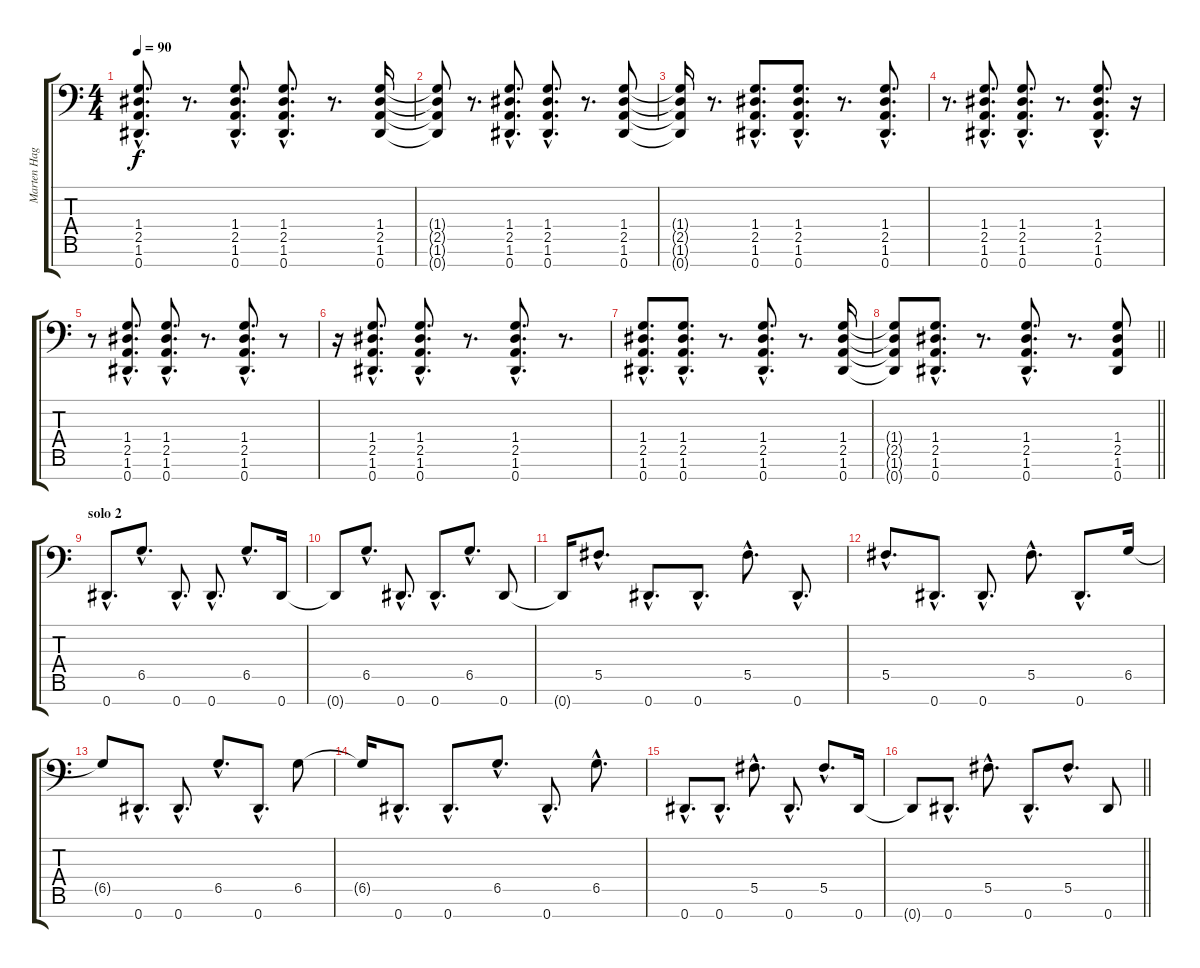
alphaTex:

\track ("Marten Hagström" "Marten Hag") {instrument distortionguitar}
\staff {score tabs}
\tuning (Ab3 E3 B2 Gb2 Db2 Ab1 Eb1) {hide}
\ts (4 4)
\section ("" "")
\tempo 90
\clef f4
\ks c
(1.4{hac} 2.5{hac} 1.6{hac} 0.7{hac}).8{d dy f} r.8{d} (1.4{hac} 2.5{hac} 1.6{hac} 0.7{hac}).8{d} (1.4{hac} 2.5{hac} 1.6{hac} 0.7{hac}).8{d} r.8{d} (1.4 2.5 1.6 0.7).16 |
(1.4{t} 2.5{t} 1.6{t} 0.7{t}).8 r.8{d} (1.4{hac} 2.5{hac} 1.6{hac} 0.7{hac}).8{d} (1.4{hac} 2.5{hac} 1.6{hac} 0.7{hac}).8{d} r.8{d} (1.4 2.5 1.6 0.7).8 |
(1.4{t} 2.5{t} 1.6{t} 0.7{t}).16 r.8{d} (1.4{hac} 2.5{hac} 1.6{hac} 0.7{hac}).8{d} (1.4{hac} 2.5{hac} 1.6{hac} 0.7{hac}).8{d} r.8{d} (1.4{hac} 2.5{hac} 1.6{hac} 0.7{hac}).8{d} |
r.8{d} (1.4{hac} 2.5{hac} 1.6{hac} 0.7{hac}).8{d} (1.4{hac} 2.5{hac} 1.6{hac} 0.7{hac}).8{d} r.8{d} (1.4{hac} 2.5{hac} 1.6{hac} 0.7{hac}).8{d} r.16 |
r.8 (1.4{hac} 2.5{hac} 1.6{hac} 0.7{hac}).8{d} (1.4{hac} 2.5{hac} 1.6{hac} 0.7{hac}).8{d} r.8{d} (1.4{hac} 2.5{hac} 1.6{hac} 0.7{hac}).8{d} r.8 |
r.16 (1.4{hac} 2.5{hac} 1.6{hac} 0.7{hac}).8{d} (1.4{hac} 2.5{hac} 1.6{hac} 0.7{hac}).8{d} r.8{d} (1.4{hac} 2.5{hac} 1.6{hac} 0.7{hac}).8{d} r.8{d} |
(1.4{hac} 2.5{hac} 1.6{hac} 0.7{hac}).8{d} (1.4{hac} 2.5{hac} 1.6{hac} 0.7{hac}).8{d} r.8{d} (1.4{hac} 2.5{hac} 1.6{hac} 0.7{hac}).8{d} r.8{d} (1.4 2.5 1.6 0.7).16 |
\barLineRight lightlight
(1.4{t} 2.5{t} 1.6{t} 0.7{t}).8 (1.4{hac} 2.5{hac} 1.6{hac} 0.7{hac}).8{d} r.8{d} (1.4{hac} 2.5{hac} 1.6{hac} 0.7{hac}).8{d} r.8{d} (1.4 2.5 1.6 0.7).8 |
\section ("" "solo 2")
0.7{hac}.8{d} 6.5{hac}.8{d} 0.7{hac}.8{d} 0.7{hac}.8{d} 6.5{hac}.8{d} 0.7.16 |
0.7{t}.8 6.5{hac}.8{d} 0.7{hac}.8{d} 0.7{hac}.8{d} 6.5{hac}.8{d} 0.7.8 |
0.7{t}.16 5.5{hac}.8{d} 0.7{hac}.8{d} 0.7{hac}.8{d} 5.5{hac}.8{d} 0.7{hac}.8{d} |
5.5{hac}.8{d} 0.7{hac}.8{d} 0.7{hac}.8{d} 5.5{hac}.8{d} 0.7{hac}.8{d} 6.5.16 |
6.5{t}.8 0.7{hac}.8{d} 0.7{hac}.8{d} 6.5{hac}.8{d} 0.7{hac}.8{d} 6.5.8 |
6.5{t}.16 0.7{hac}.8{d} 0.7{hac}.8{d} 6.5{hac}.8{d} 0.7{hac}.8{d} 6.5{hac}.8{d} |
0.7{hac}.8{d} 0.7{hac}.8{d} 5.5{hac}.8{d} 0.7{hac}.8{d} 5.5{hac}.8{d} 0.7.16 |
\barLineRight lightlight
0.7{t}.8 0.7{hac}.8{d} 5.5{hac}.8{d} 0.7{hac}.8{d} 5.5{hac}.8{d} 0.7.8
